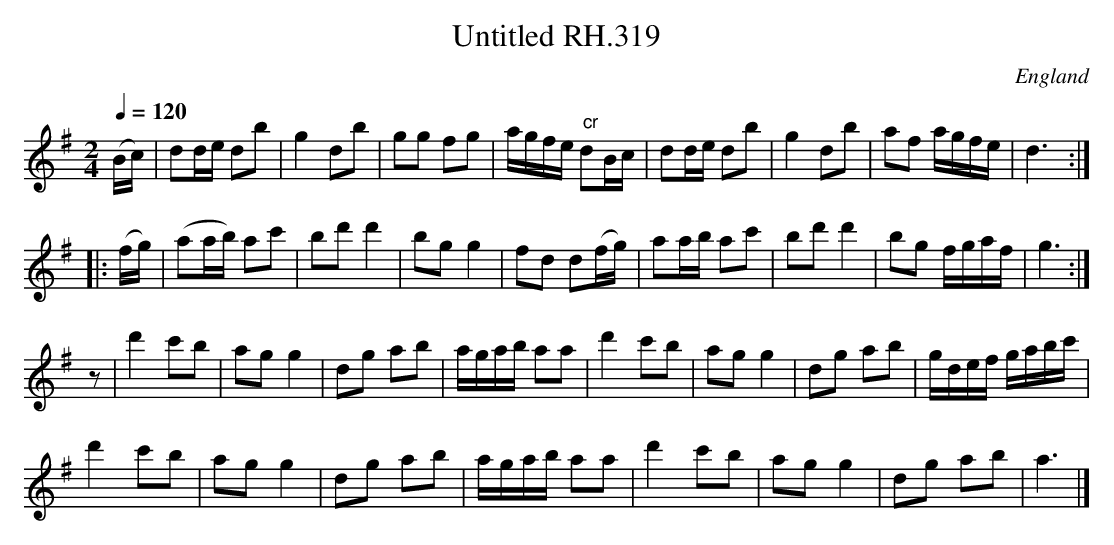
X:1
T:Untitled RH.319
O:England
M:2/4
L:1/8
Q:1/4=120
K:G
(B/c/)|dd/e/ db|g2 db|gg fg|a/g/f/e/ " cr"dB/c/|\
dd/e/ db|g2 db|af a/g/f/e/|d3:|
|:(f/g/)|(aa/b/) ac'|bd' d'2|bg g2|fd d(f/g/)|\
aa/b/ ac'|bd' d'2|bg f/g/a/f/|g3:|
z|d'2 c'b|ag g2|dg ab|a/g/a/b/ aa|\
d'2 c'b|ag g2|dg ab|g/d/e/f/ g/a/b/c'/|
d'2 c'b|ag g2|dg ab|a/g/a/b/ aa|\
d'2 c'b|ag g2|dg ab|a3|]
